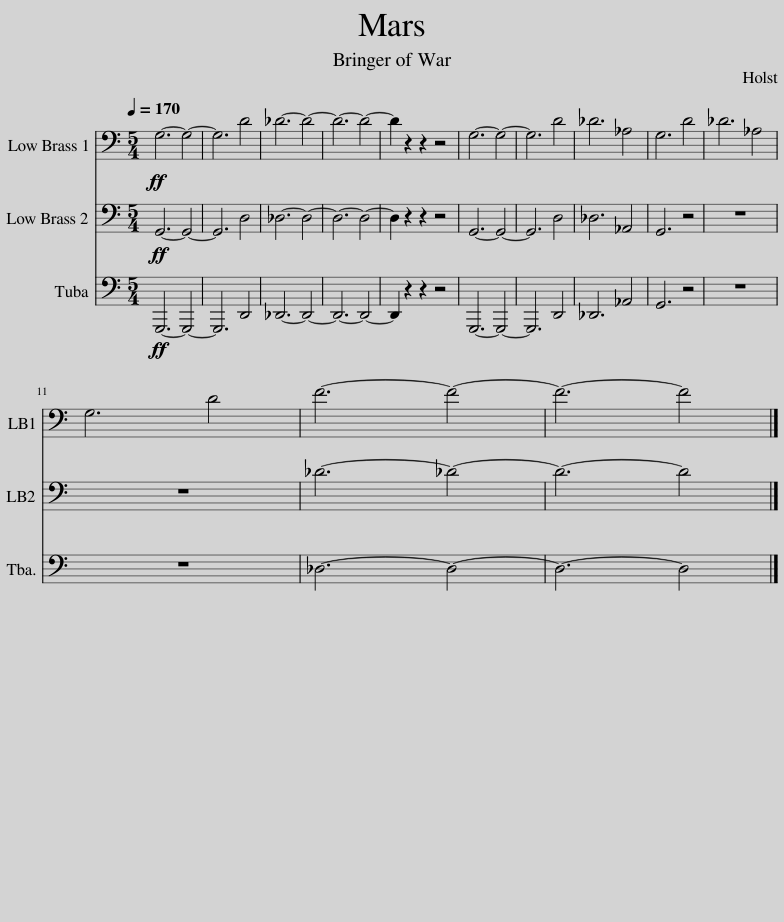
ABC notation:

X:1
%%score 1 2 3
L:1/8
Q:1/4=170
M:5/4
I:linebreak $
K:C
V:1 bass
V:2 bass
V:3 bass
V:1
!ff! G,6- G,4- | G,6 D4 | _D6- D4- | D6- D4- | D2 z2 z2 z4 | %5
 G,6- G,4- | G,6 D4 | _D6 _A,4 | G,6 D4 | _D6 _A,4 |$ %10
 G,6 D4 | F6- F4- | F6- F4 |] %13
V:2
!ff! G,,6- G,,4- | G,,6 D,4 | _D,6- D,4- | D,6- D,4- | D,2 z2 z2 z4 | %5
 G,,6- G,,4- | G,,6 D,4 | _D,6 _A,,4 | G,,6 z4 | z10 |$ %10
 z10 | _D6- _D4- | D6- D4 |] %13
V:3
!ff! G,,,6- G,,,4- | G,,,6 D,,4 | _D,,6- D,,4- | D,,6- D,,4- | D,,2 z2 z2 z4 | %5
 G,,,6- G,,,4- | G,,,6 D,,4 | _D,,6 _A,,4 | G,,6 z4 | z10 |$ %10
 z10 | _D,6- D,4- | D,6- D,4 |] %13
